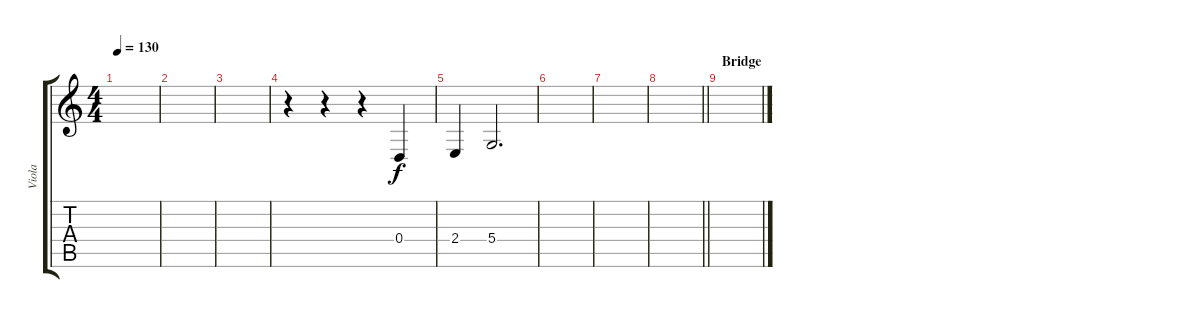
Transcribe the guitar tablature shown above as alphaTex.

\track ("Viola" "Viola") {instrument viola}
\staff {score tabs}
\tuning (E4 B3 G3 D3 A2 E2) {hide}
\ts (4 4)
\tempo 130
\clef g2
\ks c
|
|
|
r.4{volume 8} r.4 r.4 0.4.4 |
2.4.4 5.4.2{d} |
|
|
\barLineRight lightlight
|
\section ("" "Bridge")
